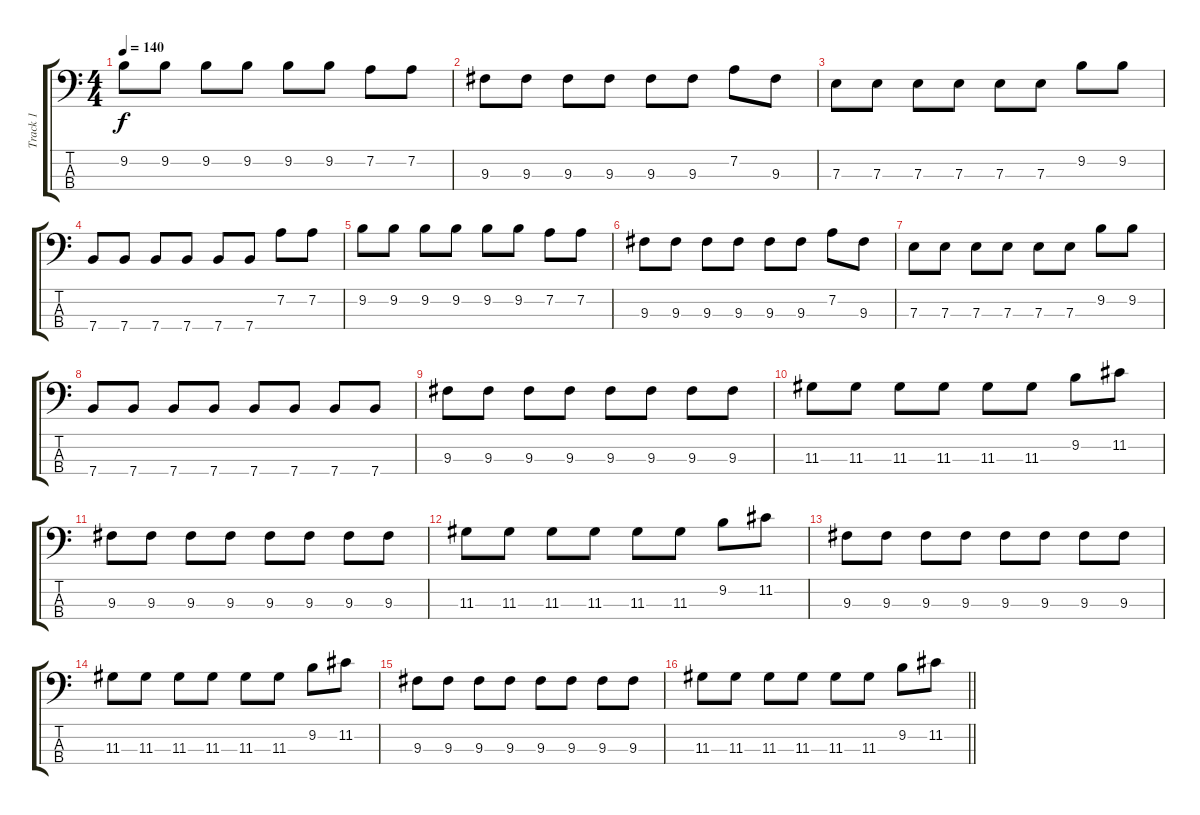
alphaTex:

\track ("Track 1" "Track 1") {instrument electricbassfinger}
\staff {score tabs}
\tuning (G2 D2 A1 E1) {hide}
\ts (4 4)
\tempo 140
\clef f4
\ks c
9.2.8{dy f} 9.2.8 9.2.8 9.2.8 9.2.8 9.2.8 7.2.8 7.2.8 |
9.3.8 9.3.8 9.3.8 9.3.8 9.3.8 9.3.8 7.2.8 9.3.8 |
7.3.8 7.3.8 7.3.8 7.3.8 7.3.8 7.3.8 9.2.8 9.2.8 |
7.4.8 7.4.8 7.4.8 7.4.8 7.4.8 7.4.8 7.2.8 7.2.8 |
9.2.8 9.2.8 9.2.8 9.2.8 9.2.8 9.2.8 7.2.8 7.2.8 |
9.3.8 9.3.8 9.3.8 9.3.8 9.3.8 9.3.8 7.2.8 9.3.8 |
7.3.8 7.3.8 7.3.8 7.3.8 7.3.8 7.3.8 9.2.8 9.2.8 |
7.4.8 7.4.8 7.4.8 7.4.8 7.4.8 7.4.8 7.4.8 7.4.8 |
9.3.8 9.3.8 9.3.8 9.3.8 9.3.8 9.3.8 9.3.8 9.3.8 |
11.3.8 11.3.8 11.3.8 11.3.8 11.3.8 11.3.8 9.2.8 11.2.8 |
9.3.8 9.3.8 9.3.8 9.3.8 9.3.8 9.3.8 9.3.8 9.3.8 |
11.3.8 11.3.8 11.3.8 11.3.8 11.3.8 11.3.8 9.2.8 11.2.8 |
9.3.8 9.3.8 9.3.8 9.3.8 9.3.8 9.3.8 9.3.8 9.3.8 |
11.3.8 11.3.8 11.3.8 11.3.8 11.3.8 11.3.8 9.2.8 11.2.8 |
9.3.8 9.3.8 9.3.8 9.3.8 9.3.8 9.3.8 9.3.8 9.3.8 |
\barLineRight lightlight
11.3.8 11.3.8 11.3.8 11.3.8 11.3.8 11.3.8 9.2.8 11.2.8
